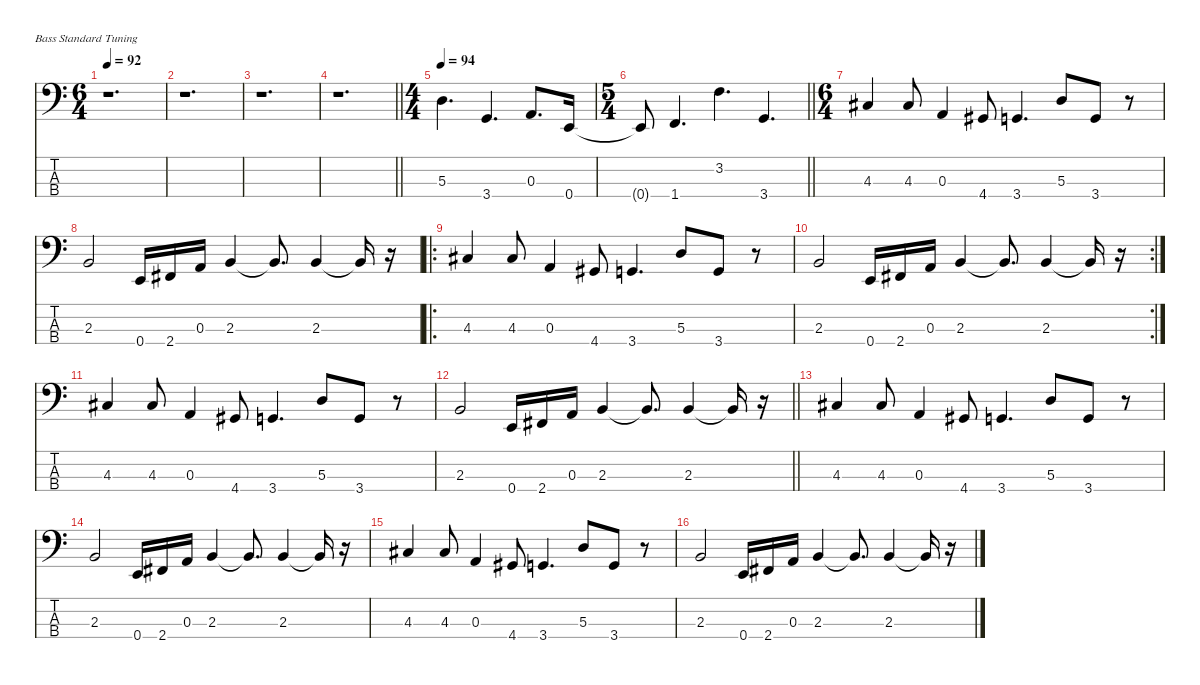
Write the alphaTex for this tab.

\defaultSystemsLayout 4
\hideDynamics
\bracketExtendMode nobrackets
\multiBarRest
\singleTrackTrackNamePolicy hidden
\multiTrackTrackNamePolicy hidden
\firstSystemTrackNameMode fullname
\firstSystemTrackNameOrientation horizontal
\otherSystemsTrackNameOrientation horizontal
\track ("Bass" "el.bs.") {instrument electricbassfinger}
\staff {score tabs}
\tuning (G2 D2 A1 E1)
\ts (6 4)
\tempo 92
\clef f4
\ks c
r.1{d dy f beam Down} |
r.1{d beam Down} |
r.1{d beam Down} |
\barLineRight lightlight
r.1{d beam Down} |
\ts (4 4)
\beaming (8 2 2 2 2)
\tempo 94
5.3.4{d beam Down} 3.4.4{d beam Up} 0.3.8{d beam Up} 0.4.16{beam Up} |
\ts (5 4)
\beaming (8 6 4)
\barLineRight lightlight
0.4{t}.8{beam Up} 1.4.4{d dy ff beam Up} 3.2.4{d dy f beam Down} 3.4.4{d beam Up} |
\ts (6 4)
\beaming (8 3 3 3 3)
4.3{acc #}.4{dy ff beam Up} 4.3{acc #}.8{beam Up} 0.3.4{beam Up} 4.4{acc #}.8{beam Up} 3.4.4{d beam Up} 5.3.8{beam Up} 3.4.8{beam Up} r.8{beam Up} |
2.3.2{beam Up} 0.4.16{beam Up} 2.4{acc #}.16{beam Up} 0.3.16{beam Up} 2.3.4{beam Up} 2.3{t}.8{d dy f beam Up} 2.3.4{dy ff beam Up} 2.3{t}.16{dy f beam Up} r.16{beam Up} |
\ro
4.3{acc #}.4{dy ff beam Up} 4.3{acc #}.8{beam Up} 0.3.4{beam Up} 4.4{acc #}.8{beam Up} 3.4.4{d beam Up} 5.3.8{beam Up} 3.4.8{beam Up} r.8{beam Up} |
\rc 2
2.3.2{beam Up} 0.4.16{beam Up} 2.4{acc #}.16{beam Up} 0.3.16{beam Up} 2.3.4{beam Up} 2.3{t}.8{d dy f beam Up} 2.3.4{dy ff beam Up} 2.3{t}.16{dy f beam Up} r.16{beam Up} |
4.3{acc #}.4{dy ff beam Up} 4.3{acc #}.8{beam Up} 0.3.4{beam Up} 4.4{acc #}.8{beam Up} 3.4.4{d beam Up} 5.3.8{beam Up} 3.4.8{beam Up} r.8{beam Up} |
\barLineRight lightlight
2.3.2{beam Up} 0.4.16{beam Up} 2.4{acc #}.16{beam Up} 0.3.16{beam Up} 2.3.4{beam Up} 2.3{t}.8{d dy f beam Up} 2.3.4{dy ff beam Up} 2.3{t}.16{dy f beam Up} r.16{beam Up} |
4.3{acc #}.4{dy ff beam Up} 4.3{acc #}.8{beam Up} 0.3.4{beam Up} 4.4{acc #}.8{beam Up} 3.4.4{d beam Up} 5.3.8{beam Up} 3.4.8{beam Up} r.8{beam Up} |
2.3.2{beam Up} 0.4.16{beam Up} 2.4{acc #}.16{beam Up} 0.3.16{beam Up} 2.3.4{beam Up} 2.3{t}.8{d dy f beam Up} 2.3.4{dy ff beam Up} 2.3{t}.16{dy f beam Up} r.16{beam Up} |
4.3{acc #}.4{dy ff beam Up} 4.3{acc #}.8{beam Up} 0.3.4{beam Up} 4.4{acc #}.8{beam Up} 3.4.4{d beam Up} 5.3.8{beam Up} 3.4.8{beam Up} r.8{beam Up} |
2.3.2{beam Up} 0.4.16{beam Up} 2.4{acc #}.16{beam Up} 0.3.16{beam Up} 2.3.4{beam Up} 2.3{t}.8{d dy f beam Up} 2.3.4{dy ff beam Up} 2.3{t}.16{dy f beam Up} r.16{beam Up}
